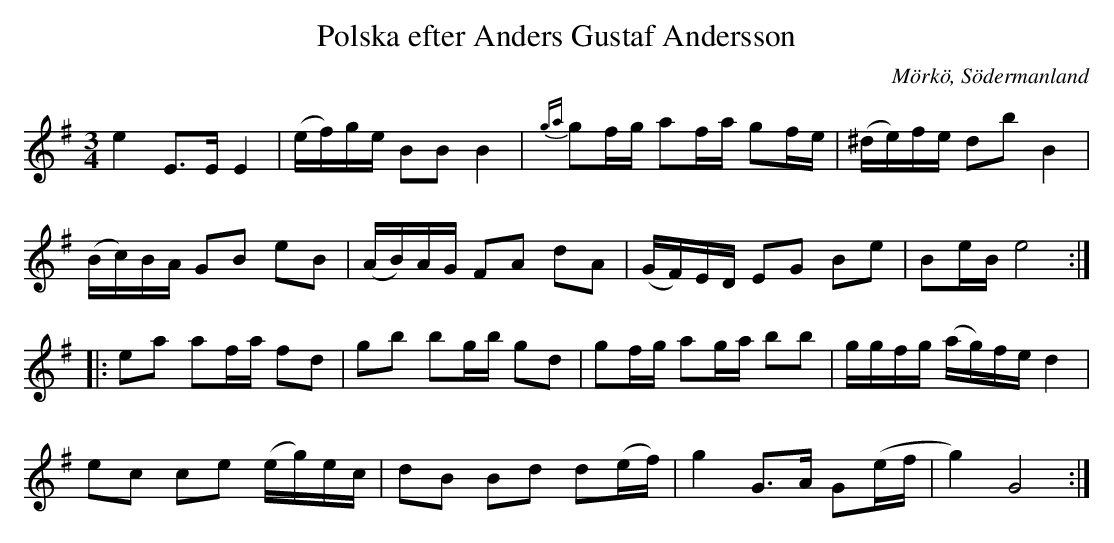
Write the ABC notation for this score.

X:1
T:Polska efter Anders Gustaf Andersson
O:Mörkö, Södermanland
M:3/4
L:1/16
K:Em
e4 E2>E2 E4 | (ef)ge B2B2 B4 | {ga}g2fg a2fa g2fe | (^de)fe d2b2 B4 |
(Bc)BA G2B2 e2B2 | (AB)AG F2A2 d2A2 | (GF)ED E2G2 B2e2 | B2eB e8 ::
e2a2 a2fa f2d2 | g2b2 b2gb g2d2 | g2fg a2ga b2b2 | ggfg (ag)fe d4 |
e2c2 c2e2 (eg)ec | d2B2 B2d2 d2(ef) | g4 G2>A2 G2(ef | g4) G8 :|
